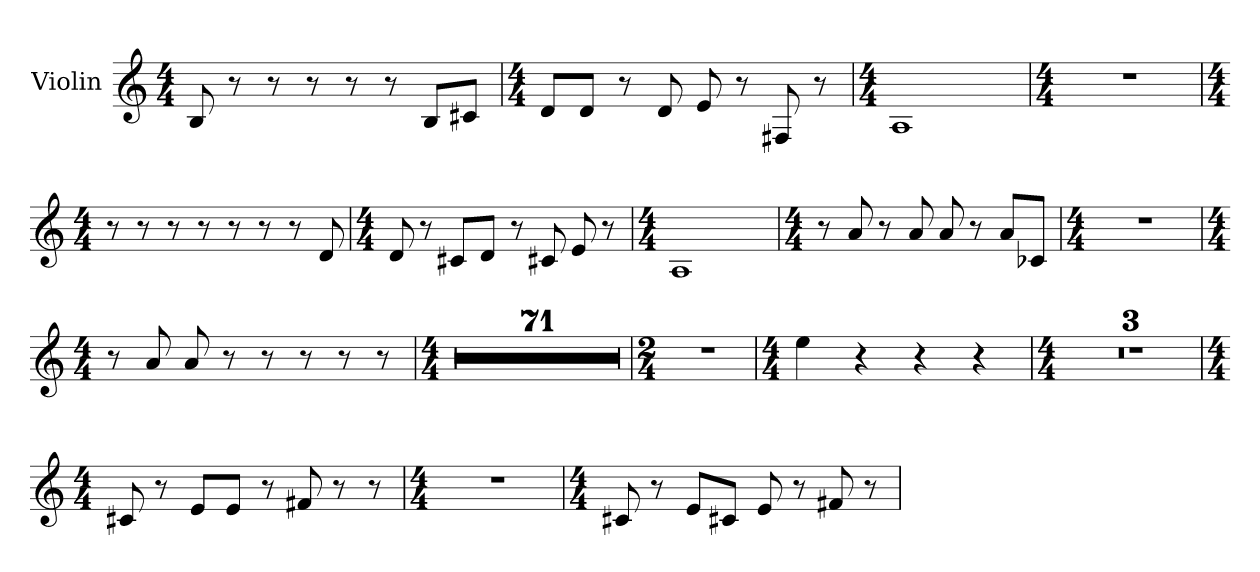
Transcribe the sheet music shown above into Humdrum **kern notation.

**kern
*part1
*staff1
*I"Violin
*I'Vln
*M4/4
=
8B
8r
8r
8r
8r
8r
8BL
8c#XJ
=
*M4/4
8dL
8dJ
8r
8d
8e
8r
8F#X
8r
=
*M4/4
1A
=
*M4/4
1r
=
*M4/4
8r
8r
8r
8r
8r
8r
8r
8d
=
*M4/4
8d
8r
8c#XL
8dJ
8r
8c#X
8e
8r
=
*M4/4
1A
=
*M4/4
8r
8a
8r
8a
8a
8r
8aL
8c-XJ
=
*M4/4
1r
=
*M4/4
8r
8a
8a
8r
8r
8r
8r
8r
=
*M4/4
1r
=
*M4/4
1r
=
*M4/4
1r
=
*M4/4
1r
=
*M4/4
1r
=
*M4/4
1r
=
*M4/4
1r
=
*M4/4
1r
=
*M4/4
1r
=
*M4/4
1r
=
*M4/4
1r
=
*M4/4
1r
=
*M4/4
1r
=
*M4/4
1r
=
*M4/4
1r
=
*M4/4
1r
=
*M4/4
1r
=
*M4/4
1r
=
*M4/4
1r
=
*M4/4
1r
=
*M4/4
1r
=
*M4/4
1r
=
*M4/4
1r
=
*M4/4
1r
=
*M4/4
1r
=
*M4/4
1r
=
*M4/4
1r
=
*M4/4
1r
=
*M4/4
1r
=
*M4/4
1r
=
*M4/4
1r
=
*M4/4
1r
=
*M4/4
1r
=
*M4/4
1r
=
*M4/4
1r
=
*M4/4
1r
=
*M4/4
1r
=
*M4/4
1r
=
*M4/4
1r
=
*M4/4
1r
=
*M4/4
1r
=
*M4/4
1r
=
*M4/4
1r
=
*M4/4
1r
=
*M4/4
1r
=
*M4/4
1r
=
*M4/4
1r
=
*M4/4
1r
=
*M4/4
1r
=
*M4/4
1r
=
*M4/4
1r
=
*M4/4
1r
=
*M4/4
1r
=
*M4/4
1r
=
*M4/4
1r
=
*M4/4
1r
=
*M4/4
1r
=
*M4/4
1r
=
*M4/4
1r
=
*M4/4
1r
=
*M4/4
1r
=
*M4/4
1r
=
*M4/4
1r
=
*M4/4
1r
=
*M4/4
1r
=
*M4/4
1r
=
*M4/4
1r
=
*M4/4
1r
=
*M4/4
1r
=
*M4/4
1r
=
*M4/4
1r
=
*M2/4
2r
=
*M4/4
4ee
4r
4r
4r
=
*M4/4
1r
=
*M4/4
1r
=
*M4/4
1r
=
*M4/4
8c#X
8r
8eL
8eJ
8r
8f#X
8r
8r
=
*M4/4
1r
=
*M4/4
8c#X
8r
8eL
8c#XJ
8e
8r
8f#X
8r
=
*-
